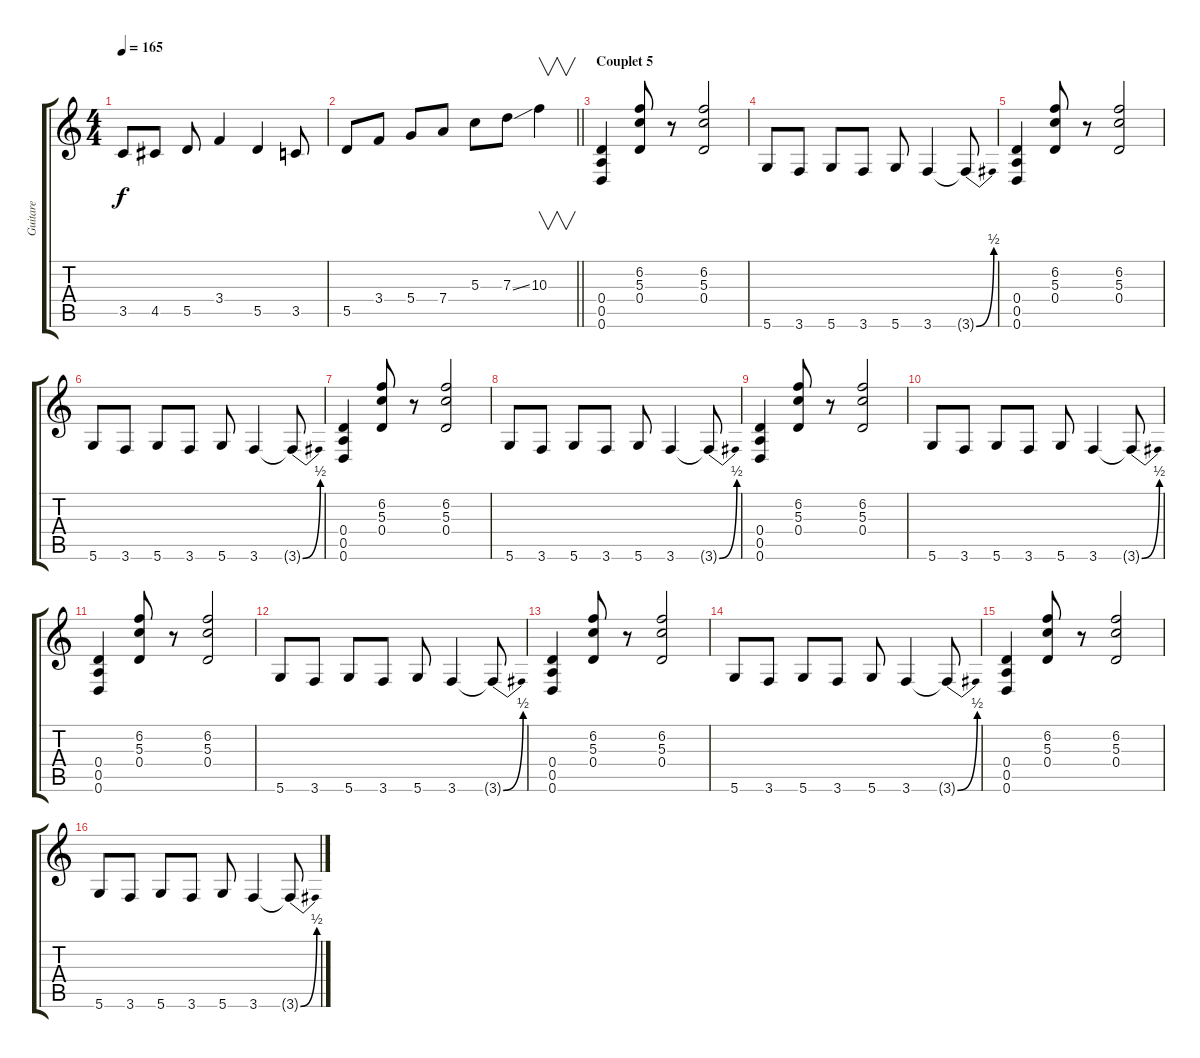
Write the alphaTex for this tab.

\track ("Guitare" "Guitare") {instrument overdrivenguitar}
\staff {score tabs}
\tuning (E4 B3 G3 D3 A2 D2) {hide}
\ts (4 4)
\tempo 165
\clef g2
\ks c
3.5.8{dy f} 4.5.8 5.5.8 3.4.4 5.5.4 3.5.8 |
\barLineRight lightlight
5.5.8 3.4.8 5.4.8 7.4.8 5.3.8 7.3{ss}.8 10.3.4{v} |
\section ("" "Couplet 5")
(0.4 0.5 0.6).4 (6.2 5.3 0.4).8 r.8 (6.2 5.3 0.4).2 |
5.6.8 3.6.8 5.6.8 3.6.8 5.6.8 3.6.4 3.6{be (bend 0 0 60 2) t}.8 |
(0.4 0.5 0.6).4 (6.2 5.3 0.4).8 r.8 (6.2 5.3 0.4).2 |
5.6.8 3.6.8 5.6.8 3.6.8 5.6.8 3.6.4 3.6{be (bend 0 0 60 2) t}.8 |
(0.4 0.5 0.6).4 (6.2 5.3 0.4).8 r.8 (6.2 5.3 0.4).2 |
5.6.8 3.6.8 5.6.8 3.6.8 5.6.8 3.6.4 3.6{be (bend 0 0 60 2) t}.8 |
(0.4 0.5 0.6).4 (6.2 5.3 0.4).8 r.8 (6.2 5.3 0.4).2 |
5.6.8 3.6.8 5.6.8 3.6.8 5.6.8 3.6.4 3.6{be (bend 0 0 60 2) t}.8 |
(0.4 0.5 0.6).4 (6.2 5.3 0.4).8 r.8 (6.2 5.3 0.4).2 |
5.6.8 3.6.8 5.6.8 3.6.8 5.6.8 3.6.4 3.6{be (bend 0 0 60 2) t}.8 |
(0.4 0.5 0.6).4 (6.2 5.3 0.4).8 r.8 (6.2 5.3 0.4).2 |
5.6.8 3.6.8 5.6.8 3.6.8 5.6.8 3.6.4 3.6{be (bend 0 0 60 2) t}.8 |
(0.4 0.5 0.6).4 (6.2 5.3 0.4).8 r.8 (6.2 5.3 0.4).2 |
5.6.8 3.6.8 5.6.8 3.6.8 5.6.8 3.6.4 3.6{be (bend 0 0 60 2) t}.8
